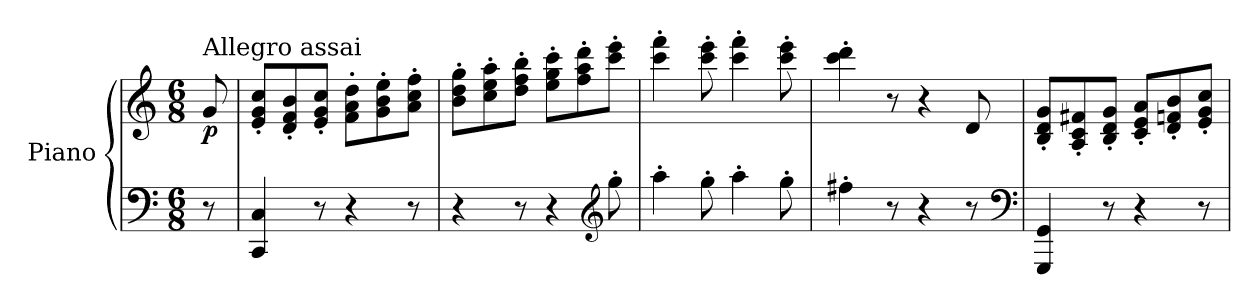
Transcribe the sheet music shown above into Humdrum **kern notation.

**kern	**kern	**dynam
*part1	*part1	*part1
*staff2	*staff1	*staff1/2
*I"Piano	*	*
*I'Pno.	*	*
*clefF4	*clefG2	*
*k[]	*k[]	*
*C:	*C:	*
*M6/8	*M6/8	*
=	=	=
!	!LO:TX:a:t=Allegro assai	!
!	!	!LO:DY:b
8r	8g/	p
=1	=1	=1
4CC/ 4C/	8e/' 8g/' 8cc/'L	.
.	8d/' 8f/' 8b/'	.
8r	8e/' 8g/' 8cc/'J	.
4r	8f\' 8a\' 8dd\'L	.
.	8g\' 8b\' 8ee\'	.
8r	8a\' 8cc\' 8ff\'J	.
=2	=2	=2
4r	8b\' 8dd\' 8gg\'L	.
.	8cc\' 8ee\' 8aa\'	.
8r	8dd\' 8ff\' 8bb\'J	.
4r	8ee\' 8gg\' 8ccc\'L	.
.	8ff\' 8aa\' 8ddd\'	.
*clefG2	*	*
8gg'\	8ccc\' 8eee\'J	.
=3	=3	=3
4aa'\	4ccc\' 4fff\'	.
8gg'\	8ccc\' 8eee\'	.
4aa'\	4ccc\' 4fff\'	.
8gg'\	8ccc\' 8eee\'	.
=4	=4	=4
4ff#X'\	4ccc\' 4ddd\'	.
8r	8r	.
4r	4r	.
8r	8d/	.
*clefF4	*	*
=5	=5	=5
4GGG/ 4GG/	8B/' 8d/' 8g/'L	.
.	8A/' 8c/' 8f#X/'	.
8r	8B/' 8d/' 8g/'J	.
4r	8c/' 8e/' 8a/'L	.
.	8d/' 8fn/' 8b/'	.
8r	8e/' 8g/' 8cc/'J	.
=	=	=
*-	*-	*-
